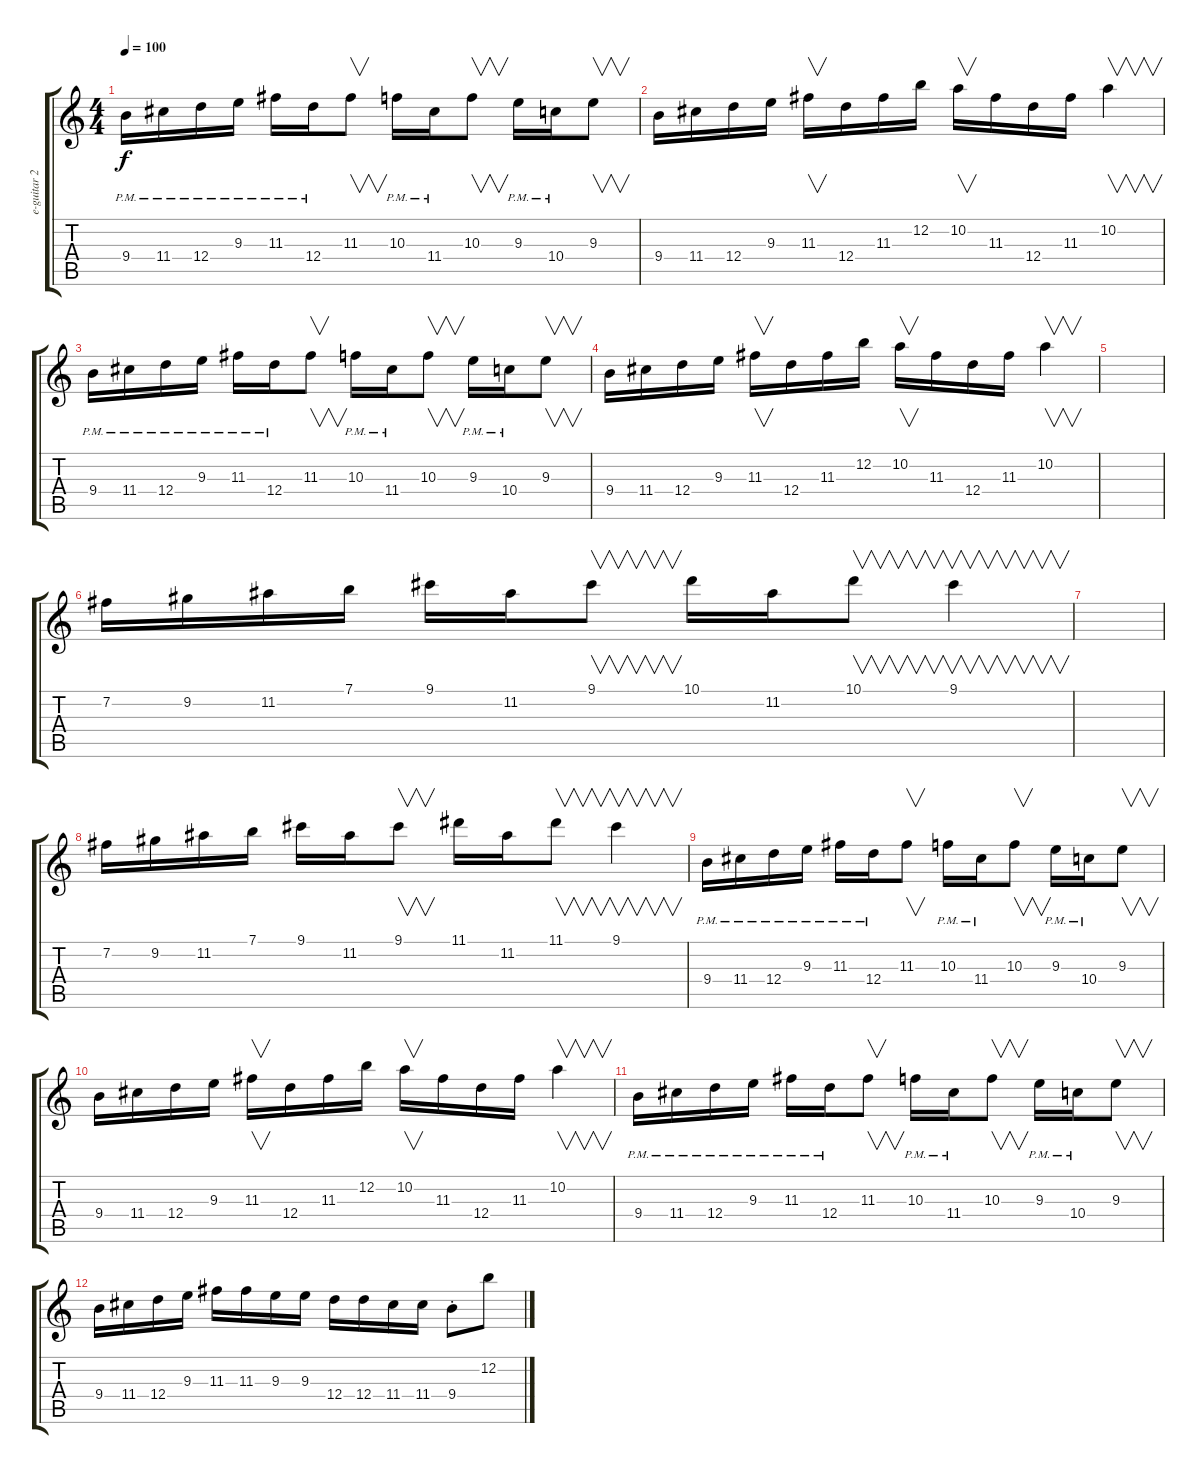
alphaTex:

\track ("e-guitar 2" "e-guitar 2") {instrument overdrivenguitar}
\staff {score tabs}
\tuning (E4 B3 G3 D3 A2 E2) {hide}
\ts (4 4)
\tempo 100
\clef g2
\ks c
9.4{pm}.16{dy f} 11.4{pm}.16 12.4{pm}.16 9.3{pm}.16 11.3{pm}.16 12.4{pm}.16 11.3.8{v} 10.3{pm}.16 11.4{pm}.16 10.3.8{v} 9.3{pm}.16 10.4{pm}.16 9.3.8{v} |
9.4.16 11.4.16 12.4.16 9.3.16 11.3.16{v} 12.4.16 11.3.16 12.2.16 10.2.16{v} 11.3.16 12.4.16 11.3.16 10.2.4{v} |
9.4{pm}.16 11.4{pm}.16 12.4{pm}.16 9.3{pm}.16 11.3{pm}.16 12.4{pm}.16 11.3.8{v} 10.3{pm}.16 11.4{pm}.16 10.3.8{v} 9.3{pm}.16 10.4{pm}.16 9.3.8{v} |
9.4.16 11.4.16 12.4.16 9.3.16 11.3.16{v} 12.4.16 11.3.16 12.2.16 10.2.16{v} 11.3.16 12.4.16 11.3.16 10.2.4{v} |
|
7.2.16 9.2.16 11.2.16 7.1.16 9.1.16 11.2.16 9.1.8{v} 10.1.16 11.2.16 10.1.8{v} 9.1.4{v} |
|
7.2.16 9.2.16 11.2.16 7.1.16 9.1.16 11.2.16 9.1.8{v} 11.1.16 11.2.16 11.1.8{v} 9.1.4{v} |
9.4{pm}.16 11.4{pm}.16 12.4{pm}.16 9.3{pm}.16 11.3{pm}.16 12.4{pm}.16 11.3.8{v} 10.3{pm}.16 11.4{pm}.16 10.3.8{v} 9.3{pm}.16 10.4{pm}.16 9.3.8{v} |
9.4.16 11.4.16 12.4.16 9.3.16 11.3.16{v} 12.4.16 11.3.16 12.2.16 10.2.16{v} 11.3.16 12.4.16 11.3.16 10.2.4{v} |
9.4{pm}.16 11.4{pm}.16 12.4{pm}.16 9.3{pm}.16 11.3{pm}.16 12.4{pm}.16 11.3.8{v} 10.3{pm}.16 11.4{pm}.16 10.3.8{v} 9.3{pm}.16 10.4{pm}.16 9.3.8{v} |
9.4.16 11.4.16 12.4.16 9.3.16 11.3.16 11.3.16 9.3.16 9.3.16 12.4.16 12.4.16 11.4.16 11.4.16 9.4{st}.8 12.2.8
